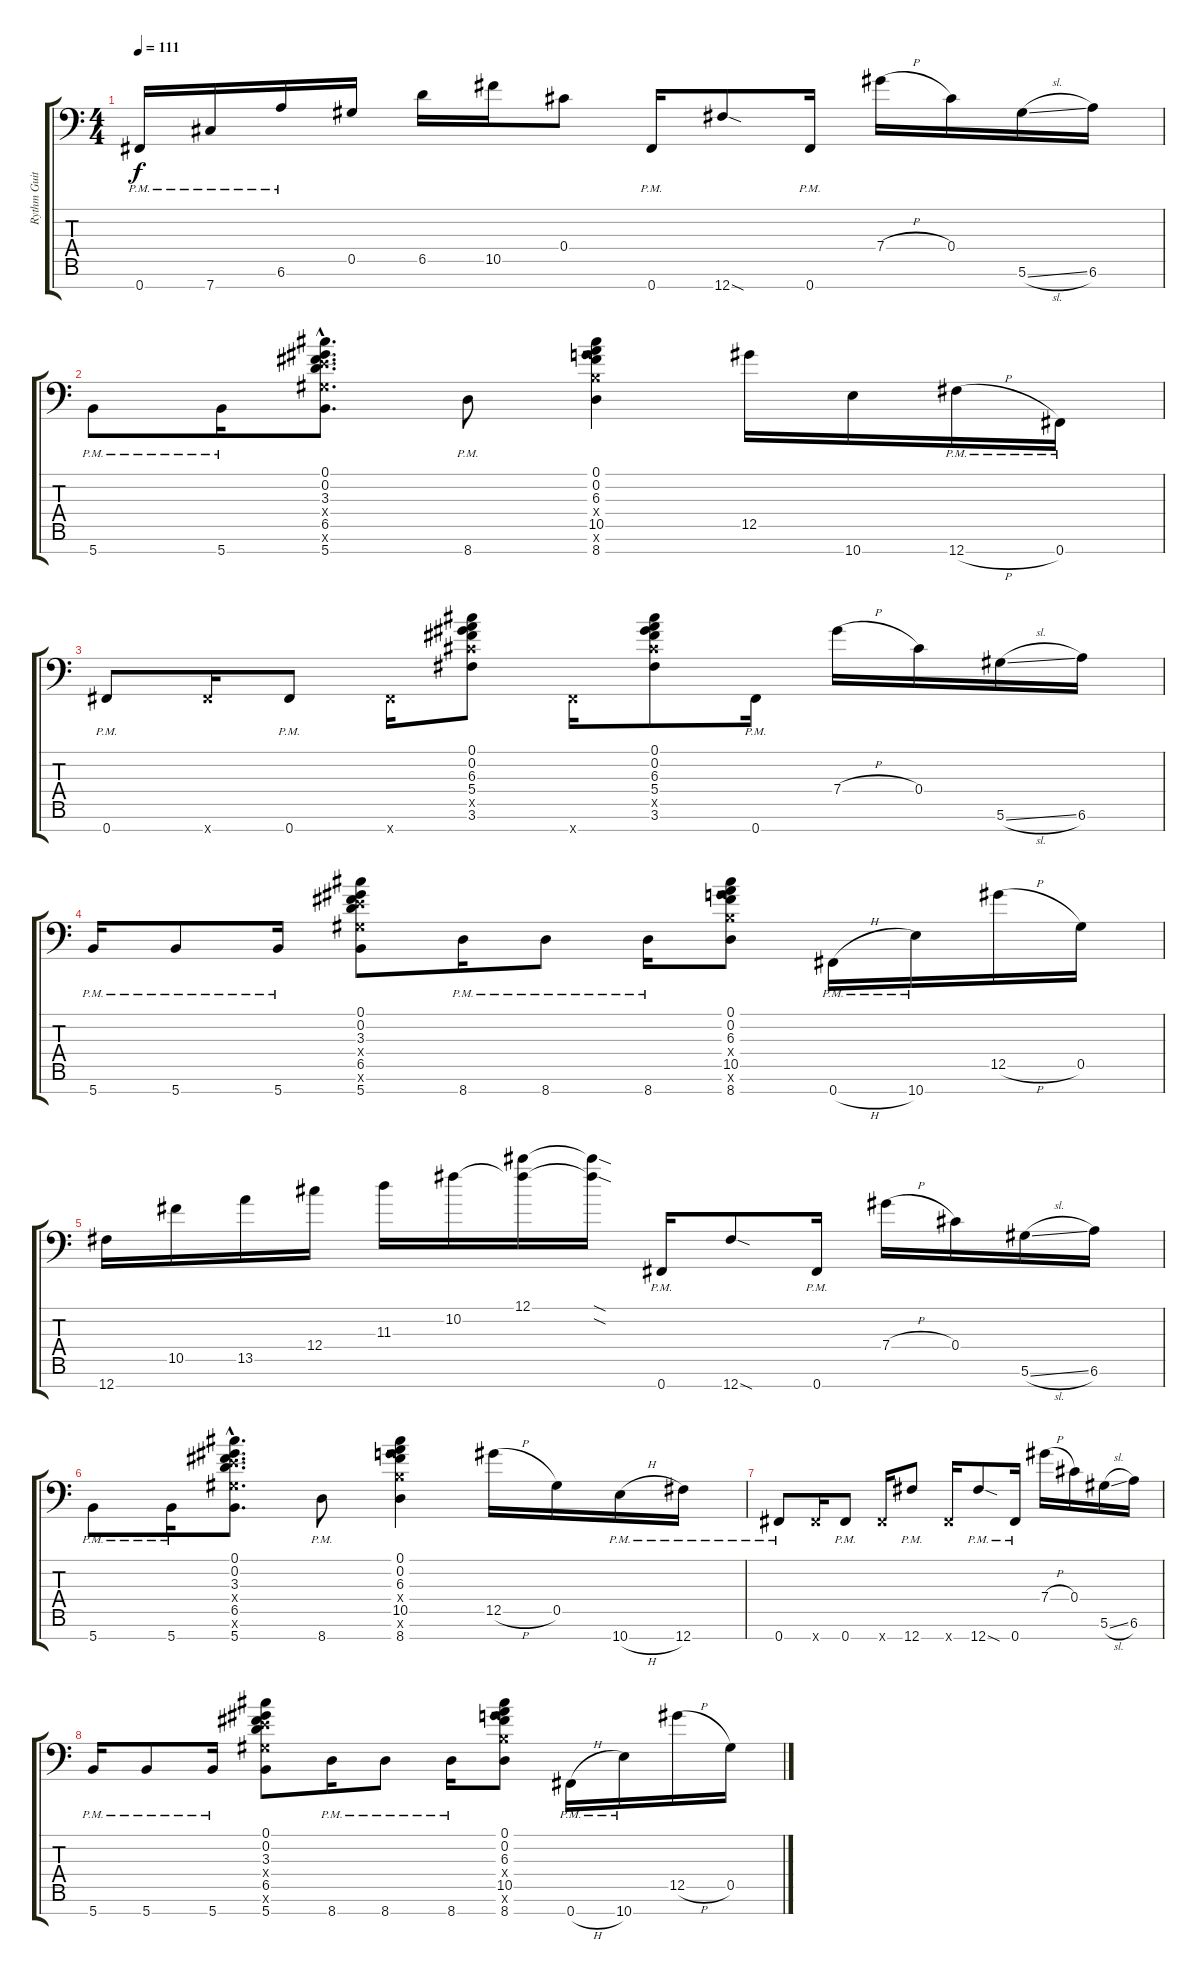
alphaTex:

\track ("Rythm Guitar #1" "Rythm Guit") {instrument distortionguitar}
\staff {score tabs}
\tuning (Db4 Ab3 Eb3 Db3 Ab2 Eb2 Gb1) {hide}
\ts (4 4)
\tempo 111
\clef f4
\ks c
0.7{pm}.16{dy f} 7.7{pm}.16 6.6{pm}.16 0.5.16 6.5.16 10.5.16 0.4.8 0.7{pm}.16 12.7{sod}.8 0.7{pm}.16 7.4{h}.16 0.4.16 5.6{sl}.16 6.6.16 |
5.7{pm}.8 5.7{pm}.16 (0.1{hac} 0.2{hac} 3.3{hac} 3.4{hac x} 6.5{hac} 5.6{hac x} 5.7{hac}).8{d} 8.7{pm}.8 (0.1 0.2 6.3 6.4{x} 10.5 8.6{x} 8.7).4 12.5.16 10.7.16 12.7{h pm}.16 0.7{pm}.16 |
0.7{pm}.8 0.7{x}.16 0.7{pm}.8 0.7{x}.16 (0.1 0.2 6.3 5.4 5.5{x} 3.6).8 0.7{x}.16 (0.1 0.2 6.3 5.4 5.5{x} 3.6).8 0.7{pm}.16 7.4{h}.16 0.4.16 5.6{sl}.16 6.6.16 |
5.7{pm}.16 5.7{pm}.8 5.7{pm}.16 (0.1 0.2 3.3 3.4{x} 6.5 5.6{x} 5.7).8 8.7{pm}.16 8.7{pm}.8 8.7{pm}.16 (0.1 0.2 6.3 6.4{x} 10.5 8.6{x} 8.7).8 0.7{h pm}.16 10.7{pm}.16 12.5{h}.16 0.5.16 |
12.7.16 10.5.16 13.5.16 12.4.16 11.3.16 10.2.16 (12.1 10.2{t}).16 (12.1{sod t} 10.2{sod t}).16 0.7{pm}.16 12.7{sod}.8 0.7{pm}.16 7.4{h}.16 0.4.16 5.6{sl}.16 6.6.16 |
5.7{pm}.8 5.7{pm}.16 (0.1{hac} 0.2{hac} 3.3{hac} 3.4{hac x} 6.5{hac} 5.6{hac x} 5.7{hac}).8{d} 8.7{pm}.8 (0.1 0.2 6.3 6.4{x} 10.5 8.6{x} 8.7).4 12.5{h}.16 0.5.16 10.7{h pm}.16 12.7{pm}.16 |
0.7{pm}.8 0.7{x}.16 0.7{pm}.8 0.7{x}.16 12.7{pm}.8 0.7{x}.16 12.7{sod pm}.8 0.7{pm}.16 7.4{h}.16 0.4.16 5.6{sl}.16 6.6.16 |
5.7{pm}.16 5.7{pm}.8 5.7{pm}.16 (0.1 0.2 3.3 3.4{x} 6.5 5.6{x} 5.7).8 8.7{pm}.16 8.7{pm}.8 8.7{pm}.16 (0.1 0.2 6.3 6.4{x} 10.5 8.6{x} 8.7).8 0.7{h pm}.16 10.7{pm}.16 12.5{h}.16 0.5.16
